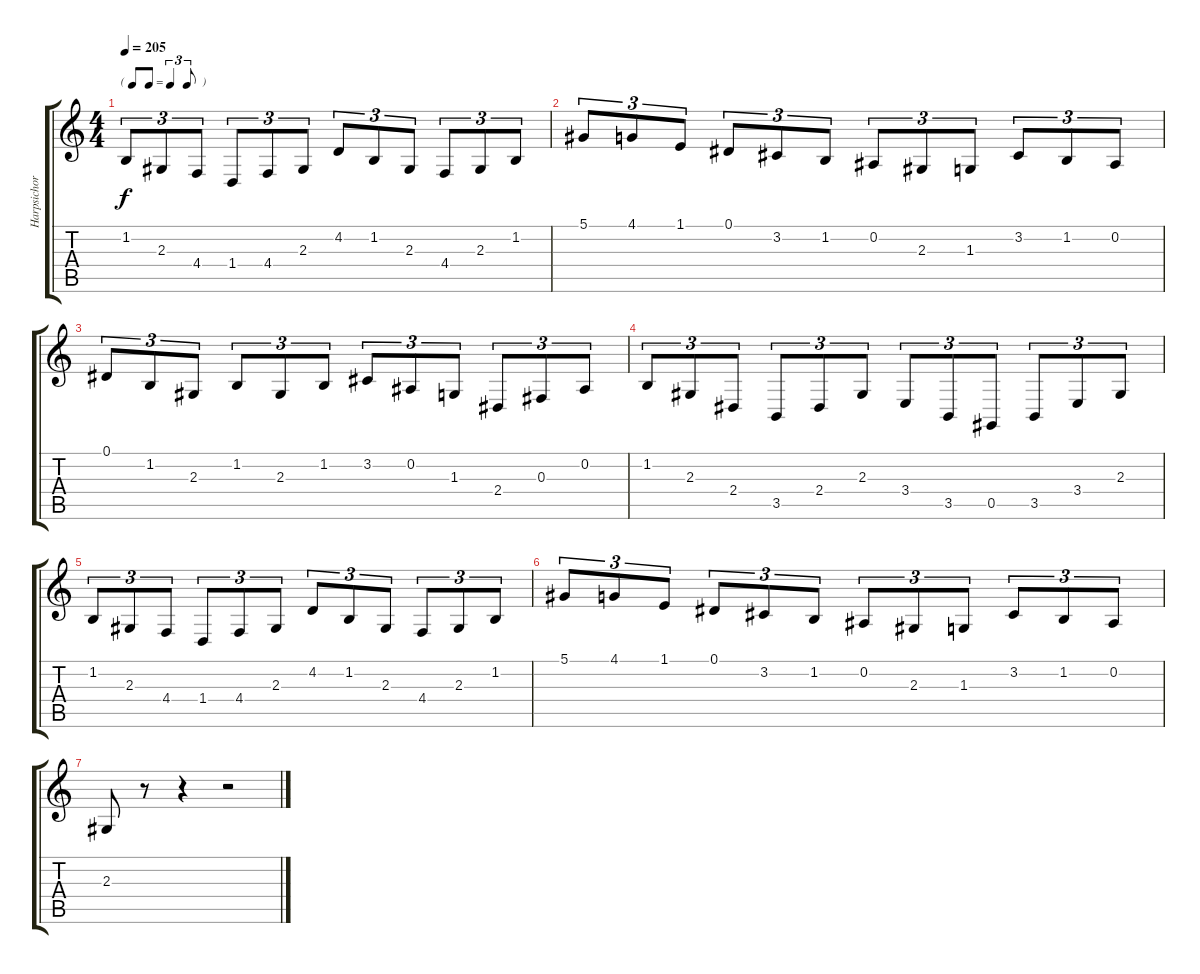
\track ("Harpsichord" "Harpsichor") {instrument harpsichord}
\staff {score tabs}
\tuning (Eb4 Bb3 Gb3 Db3 Ab2 Eb2) {hide}
\ts (4 4)
\tf triplet8th
\tempo 205
\clef g2
\ks c
1.2.8{tu (3 2) dy f} 2.3.8{tu (3 2)} 4.4.8{tu (3 2)} 1.4.8{tu (3 2)} 4.4.8{tu (3 2)} 2.3.8{tu (3 2)} 4.2.8{tu (3 2)} 1.2.8{tu (3 2)} 2.3.8{tu (3 2)} 4.4.8{tu (3 2)} 2.3.8{tu (3 2)} 1.2.8{tu (3 2)} |
5.1.8{tu (3 2)} 4.1.8{tu (3 2)} 1.1.8{tu (3 2)} 0.1.8{tu (3 2)} 3.2.8{tu (3 2)} 1.2.8{tu (3 2)} 0.2.8{tu (3 2)} 2.3.8{tu (3 2)} 1.3.8{tu (3 2)} 3.2.8{tu (3 2)} 1.2.8{tu (3 2)} 0.2.8{tu (3 2)} |
0.1.8{tu (3 2)} 1.2.8{tu (3 2)} 2.3.8{tu (3 2)} 1.2.8{tu (3 2)} 2.3.8{tu (3 2)} 1.2.8{tu (3 2)} 3.2.8{tu (3 2)} 0.2.8{tu (3 2)} 1.3.8{tu (3 2)} 2.4.8{tu (3 2)} 0.3.8{tu (3 2)} 0.2.8{tu (3 2)} |
1.2.8{tu (3 2)} 2.3.8{tu (3 2)} 2.4.8{tu (3 2)} 3.5.8{tu (3 2)} 2.4.8{tu (3 2)} 2.3.8{tu (3 2)} 3.4.8{tu (3 2)} 3.5.8{tu (3 2)} 0.5.8{tu (3 2)} 3.5.8{tu (3 2)} 3.4.8{tu (3 2)} 2.3.8{tu (3 2)} |
1.2.8{tu (3 2)} 2.3.8{tu (3 2)} 4.4.8{tu (3 2)} 1.4.8{tu (3 2)} 4.4.8{tu (3 2)} 2.3.8{tu (3 2)} 4.2.8{tu (3 2)} 1.2.8{tu (3 2)} 2.3.8{tu (3 2)} 4.4.8{tu (3 2)} 2.3.8{tu (3 2)} 1.2.8{tu (3 2)} |
5.1.8{tu (3 2)} 4.1.8{tu (3 2)} 1.1.8{tu (3 2)} 0.1.8{tu (3 2)} 3.2.8{tu (3 2)} 1.2.8{tu (3 2)} 0.2.8{tu (3 2)} 2.3.8{tu (3 2)} 1.3.8{tu (3 2)} 3.2.8{tu (3 2)} 1.2.8{tu (3 2)} 0.2.8{tu (3 2)} |
2.3.8 r.8 r.4 r.2
